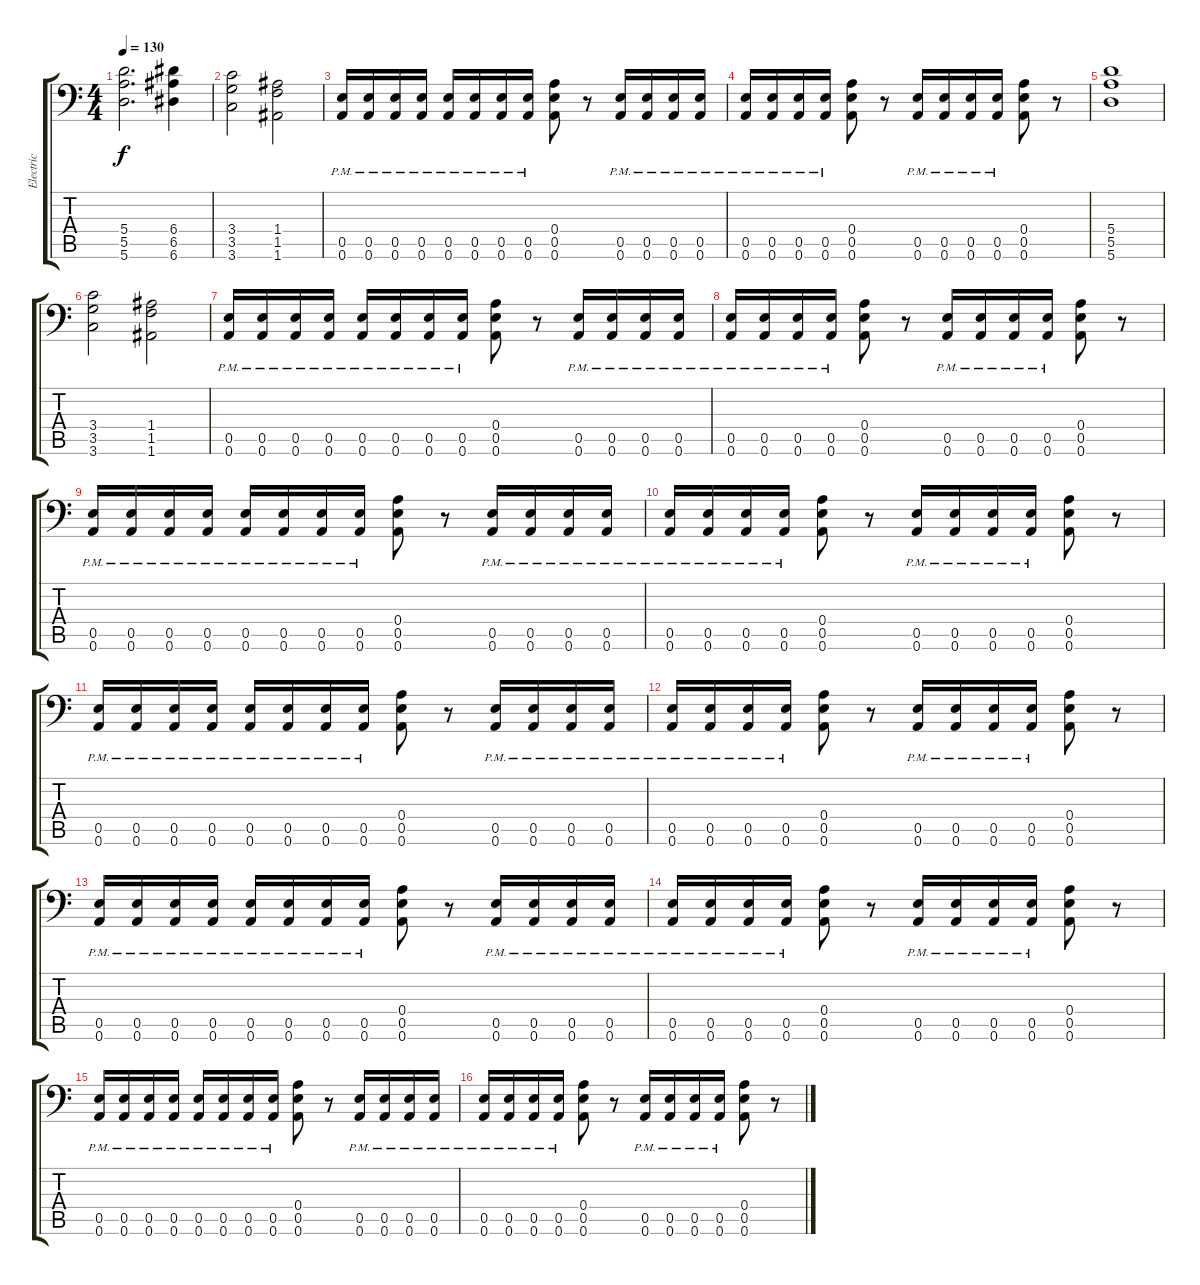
\track ("Electric" "Electric") {instrument distortionguitar}
\staff {score tabs}
\tuning (B3 Gb3 D3 A2 E2 A1) {hide}
\ts (4 4)
\tempo 130
\clef f4
\ks c
(5.4 5.5 5.6).2{d dy f} (6.4 6.5 6.6).4 |
(3.4 3.5 3.6).2 (1.4 1.5 1.6).2 |
(0.5{pm} 0.6{pm}).16 (0.5{pm} 0.6{pm}).16 (0.5{pm} 0.6{pm}).16 (0.5{pm} 0.6{pm}).16 (0.5{pm} 0.6{pm}).16 (0.5{pm} 0.6{pm}).16 (0.5{pm} 0.6{pm}).16 (0.5{pm} 0.6{pm}).16 (0.4 0.5 0.6).8 r.8 (0.5{pm} 0.6{pm}).16 (0.5{pm} 0.6{pm}).16 (0.5{pm} 0.6{pm}).16 (0.5{pm} 0.6{pm}).16 |
(0.5{pm} 0.6{pm}).16 (0.5{pm} 0.6{pm}).16 (0.5{pm} 0.6{pm}).16 (0.5{pm} 0.6{pm}).16 (0.4 0.5 0.6).8 r.8 (0.5{pm} 0.6{pm}).16 (0.5{pm} 0.6{pm}).16 (0.5{pm} 0.6{pm}).16 (0.5{pm} 0.6{pm}).16 (0.4 0.5 0.6).8 r.8 |
(5.4 5.5 5.6).1 |
(3.4 3.5 3.6).2 (1.4 1.5 1.6).2 |
(0.5{pm} 0.6{pm}).16 (0.5{pm} 0.6{pm}).16 (0.5{pm} 0.6{pm}).16 (0.5{pm} 0.6{pm}).16 (0.5{pm} 0.6{pm}).16 (0.5{pm} 0.6{pm}).16 (0.5{pm} 0.6{pm}).16 (0.5{pm} 0.6{pm}).16 (0.4 0.5 0.6).8 r.8 (0.5{pm} 0.6{pm}).16 (0.5{pm} 0.6{pm}).16 (0.5{pm} 0.6{pm}).16 (0.5{pm} 0.6{pm}).16 |
(0.5{pm} 0.6{pm}).16 (0.5{pm} 0.6{pm}).16 (0.5{pm} 0.6{pm}).16 (0.5{pm} 0.6{pm}).16 (0.4 0.5 0.6).8 r.8 (0.5{pm} 0.6{pm}).16 (0.5{pm} 0.6{pm}).16 (0.5{pm} 0.6{pm}).16 (0.5{pm} 0.6{pm}).16 (0.4 0.5 0.6).8 r.8 |
(0.5{pm} 0.6{pm}).16 (0.5{pm} 0.6{pm}).16 (0.5{pm} 0.6{pm}).16 (0.5{pm} 0.6{pm}).16 (0.5{pm} 0.6{pm}).16 (0.5{pm} 0.6{pm}).16 (0.5{pm} 0.6{pm}).16 (0.5{pm} 0.6{pm}).16 (0.4 0.5 0.6).8 r.8 (0.5{pm} 0.6{pm}).16 (0.5{pm} 0.6{pm}).16 (0.5{pm} 0.6{pm}).16 (0.5{pm} 0.6{pm}).16 |
(0.5{pm} 0.6{pm}).16 (0.5{pm} 0.6{pm}).16 (0.5{pm} 0.6{pm}).16 (0.5{pm} 0.6{pm}).16 (0.4 0.5 0.6).8 r.8 (0.5{pm} 0.6{pm}).16 (0.5{pm} 0.6{pm}).16 (0.5{pm} 0.6{pm}).16 (0.5{pm} 0.6{pm}).16 (0.4 0.5 0.6).8 r.8 |
(0.5{pm} 0.6{pm}).16 (0.5{pm} 0.6{pm}).16 (0.5{pm} 0.6{pm}).16 (0.5{pm} 0.6{pm}).16 (0.5{pm} 0.6{pm}).16 (0.5{pm} 0.6{pm}).16 (0.5{pm} 0.6{pm}).16 (0.5{pm} 0.6{pm}).16 (0.4 0.5 0.6).8 r.8 (0.5{pm} 0.6{pm}).16 (0.5{pm} 0.6{pm}).16 (0.5{pm} 0.6{pm}).16 (0.5{pm} 0.6{pm}).16 |
(0.5{pm} 0.6{pm}).16 (0.5{pm} 0.6{pm}).16 (0.5{pm} 0.6{pm}).16 (0.5{pm} 0.6{pm}).16 (0.4 0.5 0.6).8 r.8 (0.5{pm} 0.6{pm}).16 (0.5{pm} 0.6{pm}).16 (0.5{pm} 0.6{pm}).16 (0.5{pm} 0.6{pm}).16 (0.4 0.5 0.6).8 r.8 |
(0.5{pm} 0.6{pm}).16 (0.5{pm} 0.6{pm}).16 (0.5{pm} 0.6{pm}).16 (0.5{pm} 0.6{pm}).16 (0.5{pm} 0.6{pm}).16 (0.5{pm} 0.6{pm}).16 (0.5{pm} 0.6{pm}).16 (0.5{pm} 0.6{pm}).16 (0.4 0.5 0.6).8 r.8 (0.5{pm} 0.6{pm}).16 (0.5{pm} 0.6{pm}).16 (0.5{pm} 0.6{pm}).16 (0.5{pm} 0.6{pm}).16 |
(0.5{pm} 0.6{pm}).16 (0.5{pm} 0.6{pm}).16 (0.5{pm} 0.6{pm}).16 (0.5{pm} 0.6{pm}).16 (0.4 0.5 0.6).8 r.8 (0.5{pm} 0.6{pm}).16 (0.5{pm} 0.6{pm}).16 (0.5{pm} 0.6{pm}).16 (0.5{pm} 0.6{pm}).16 (0.4 0.5 0.6).8 r.8 |
(0.5{pm} 0.6{pm}).16 (0.5{pm} 0.6{pm}).16 (0.5{pm} 0.6{pm}).16 (0.5{pm} 0.6{pm}).16 (0.5{pm} 0.6{pm}).16 (0.5{pm} 0.6{pm}).16 (0.5{pm} 0.6{pm}).16 (0.5{pm} 0.6{pm}).16 (0.4 0.5 0.6).8 r.8 (0.5{pm} 0.6{pm}).16 (0.5{pm} 0.6{pm}).16 (0.5{pm} 0.6{pm}).16 (0.5{pm} 0.6{pm}).16 |
(0.5{pm} 0.6{pm}).16 (0.5{pm} 0.6{pm}).16 (0.5{pm} 0.6{pm}).16 (0.5{pm} 0.6{pm}).16 (0.4 0.5 0.6).8 r.8 (0.5{pm} 0.6{pm}).16 (0.5{pm} 0.6{pm}).16 (0.5{pm} 0.6{pm}).16 (0.5{pm} 0.6{pm}).16 (0.4 0.5 0.6).8 r.8
